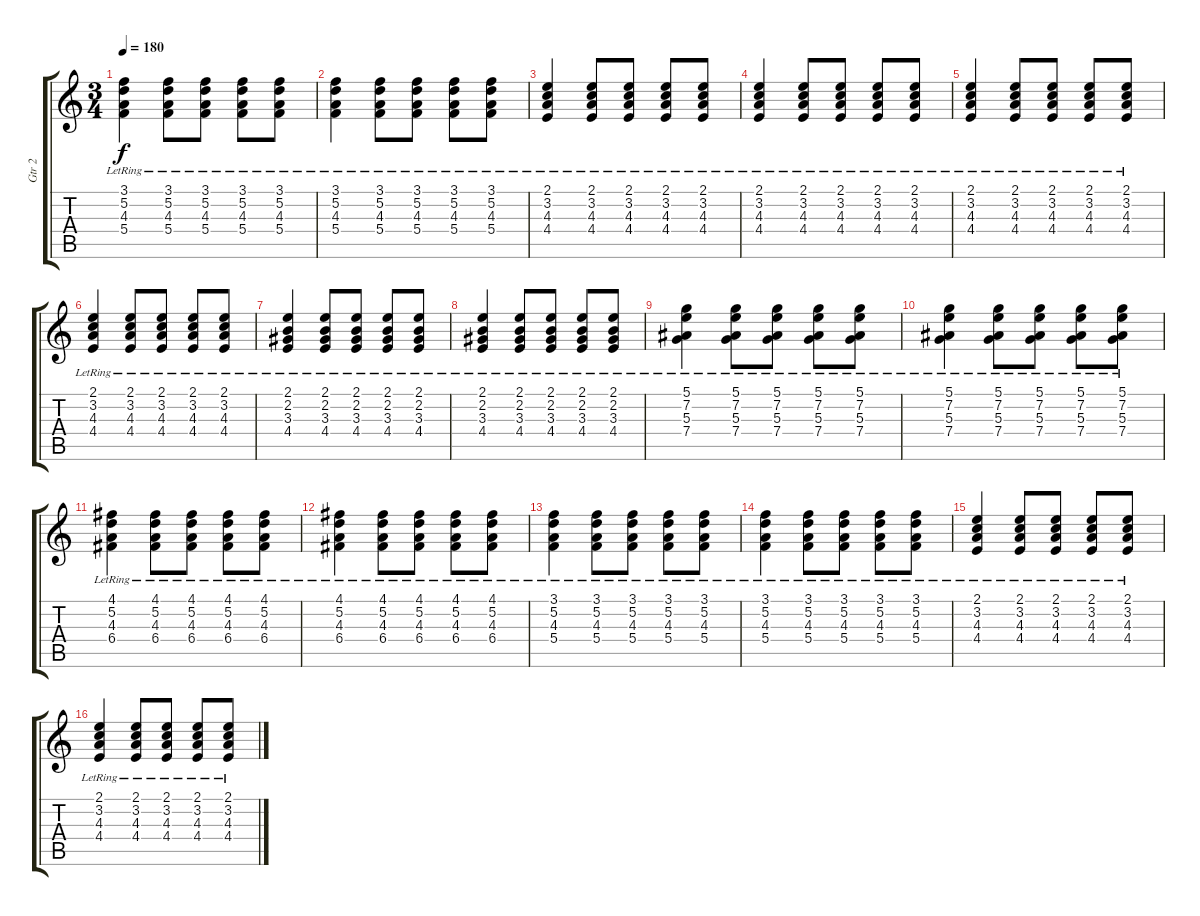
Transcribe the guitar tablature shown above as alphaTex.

\track ("Gtr 2" "Gtr 2") {instrument overdrivenguitar}
\staff {score tabs}
\tuning (D4 A3 F3 C3 G2 C2) {hide}
\ts (3 4)
\tempo 180
\clef g2
\ks c
(3.1{lr} 5.2{lr} 4.3{lr} 5.4{lr}).4{dy f} (3.1 5.2{lr} 4.3{lr} 5.4{lr}).8 (3.1 5.2{lr} 4.3{lr} 5.4{lr}).8 (3.1 5.2{lr} 4.3{lr} 5.4{lr}).8 (3.1 5.2{lr} 4.3{lr} 5.4{lr}).8 |
(3.1 5.2{lr} 4.3{lr} 5.4{lr}).4 (3.1 5.2{lr} 4.3{lr} 5.4{lr}).8 (3.1 5.2{lr} 4.3{lr} 5.4{lr}).8 (3.1 5.2{lr} 4.3{lr} 5.4{lr}).8 (3.1 5.2{lr} 4.3{lr} 5.4{lr}).8 |
(2.1{lr} 3.2{lr} 4.3{lr} 4.4{lr}).4 (2.1 3.2{lr} 4.3{lr} 4.4{lr}).8 (2.1 3.2{lr} 4.3{lr} 4.4{lr}).8 (2.1 3.2{lr} 4.3{lr} 4.4{lr}).8 (2.1 3.2{lr} 4.3{lr} 4.4{lr}).8 |
(2.1 3.2{lr} 4.3{lr} 4.4{lr}).4 (2.1 3.2{lr} 4.3{lr} 4.4{lr}).8 (2.1 3.2{lr} 4.3{lr} 4.4{lr}).8 (2.1 3.2{lr} 4.3{lr} 4.4{lr}).8 (2.1 3.2{lr} 4.3{lr} 4.4{lr}).8 |
(2.1{lr} 3.2{lr} 4.3{lr} 4.4{lr}).4 (2.1 3.2{lr} 4.3{lr} 4.4{lr}).8 (2.1 3.2{lr} 4.3{lr} 4.4{lr}).8 (2.1 3.2{lr} 4.3{lr} 4.4{lr}).8 (2.1 3.2{lr} 4.3{lr} 4.4{lr}).8 |
(2.1 3.2{lr} 4.3{lr} 4.4{lr}).4 (2.1 3.2{lr} 4.3{lr} 4.4{lr}).8 (2.1 3.2{lr} 4.3{lr} 4.4{lr}).8 (2.1 3.2{lr} 4.3{lr} 4.4{lr}).8 (2.1 3.2{lr} 4.3{lr} 4.4{lr}).8 |
(2.1 2.2{lr} 3.3{lr} 4.4{lr}).4 (2.1 2.2{lr} 3.3{lr} 4.4{lr}).8 (2.1 2.2{lr} 3.3{lr} 4.4{lr}).8 (2.1 2.2{lr} 3.3{lr} 4.4{lr}).8 (2.1 2.2{lr} 3.3{lr} 4.4{lr}).8 |
(2.1 2.2{lr} 3.3{lr} 4.4{lr}).4 (2.1 2.2{lr} 3.3{lr} 4.4{lr}).8 (2.1 2.2{lr} 3.3{lr} 4.4{lr}).8 (2.1 2.2{lr} 3.3{lr} 4.4{lr}).8 (2.1 2.2{lr} 3.3{lr} 4.4{lr}).8 |
(5.1{lr} 7.2{lr} 5.3{lr} 7.4{lr}).4 (5.1 7.2{lr} 5.3{lr} 7.4{lr}).8 (5.1 7.2{lr} 5.3{lr} 7.4{lr}).8 (5.1 7.2{lr} 5.3{lr} 7.4{lr}).8 (5.1 7.2{lr} 5.3{lr} 7.4{lr}).8 |
(5.1{lr} 7.2{lr} 5.3{lr} 7.4{lr}).4 (5.1 7.2{lr} 5.3{lr} 7.4{lr}).8 (5.1 7.2{lr} 5.3{lr} 7.4{lr}).8 (5.1 7.2{lr} 5.3{lr} 7.4{lr}).8 (5.1 7.2{lr} 5.3{lr} 7.4{lr}).8 |
(4.1{lr} 5.2{lr} 4.3{lr} 6.4{lr}).4 (4.1 5.2{lr} 4.3{lr} 6.4{lr}).8 (4.1 5.2{lr} 4.3{lr} 6.4{lr}).8 (4.1 5.2{lr} 4.3{lr} 6.4{lr}).8 (4.1 5.2{lr} 4.3{lr} 6.4{lr}).8 |
(4.1{lr} 5.2{lr} 4.3{lr} 6.4{lr}).4 (4.1 5.2{lr} 4.3{lr} 6.4{lr}).8 (4.1 5.2{lr} 4.3{lr} 6.4{lr}).8 (4.1 5.2{lr} 4.3{lr} 6.4{lr}).8 (4.1 5.2{lr} 4.3{lr} 6.4{lr}).8 |
(3.1{lr} 5.2{lr} 4.3{lr} 5.4{lr}).4 (3.1 5.2{lr} 4.3{lr} 5.4{lr}).8 (3.1 5.2{lr} 4.3{lr} 5.4{lr}).8 (3.1 5.2{lr} 4.3{lr} 5.4{lr}).8 (3.1 5.2{lr} 4.3{lr} 5.4{lr}).8 |
(3.1 5.2{lr} 4.3{lr} 5.4{lr}).4 (3.1 5.2{lr} 4.3{lr} 5.4{lr}).8 (3.1 5.2{lr} 4.3{lr} 5.4{lr}).8 (3.1 5.2{lr} 4.3{lr} 5.4{lr}).8 (3.1 5.2{lr} 4.3{lr} 5.4{lr}).8 |
(2.1{lr} 3.2{lr} 4.3{lr} 4.4{lr}).4 (2.1 3.2{lr} 4.3{lr} 4.4{lr}).8 (2.1 3.2{lr} 4.3{lr} 4.4{lr}).8 (2.1 3.2{lr} 4.3{lr} 4.4{lr}).8 (2.1 3.2{lr} 4.3{lr} 4.4{lr}).8 |
(2.1 3.2{lr} 4.3{lr} 4.4{lr}).4 (2.1 3.2{lr} 4.3{lr} 4.4{lr}).8 (2.1 3.2{lr} 4.3{lr} 4.4{lr}).8 (2.1 3.2{lr} 4.3{lr} 4.4{lr}).8 (2.1 3.2{lr} 4.3{lr} 4.4{lr}).8
